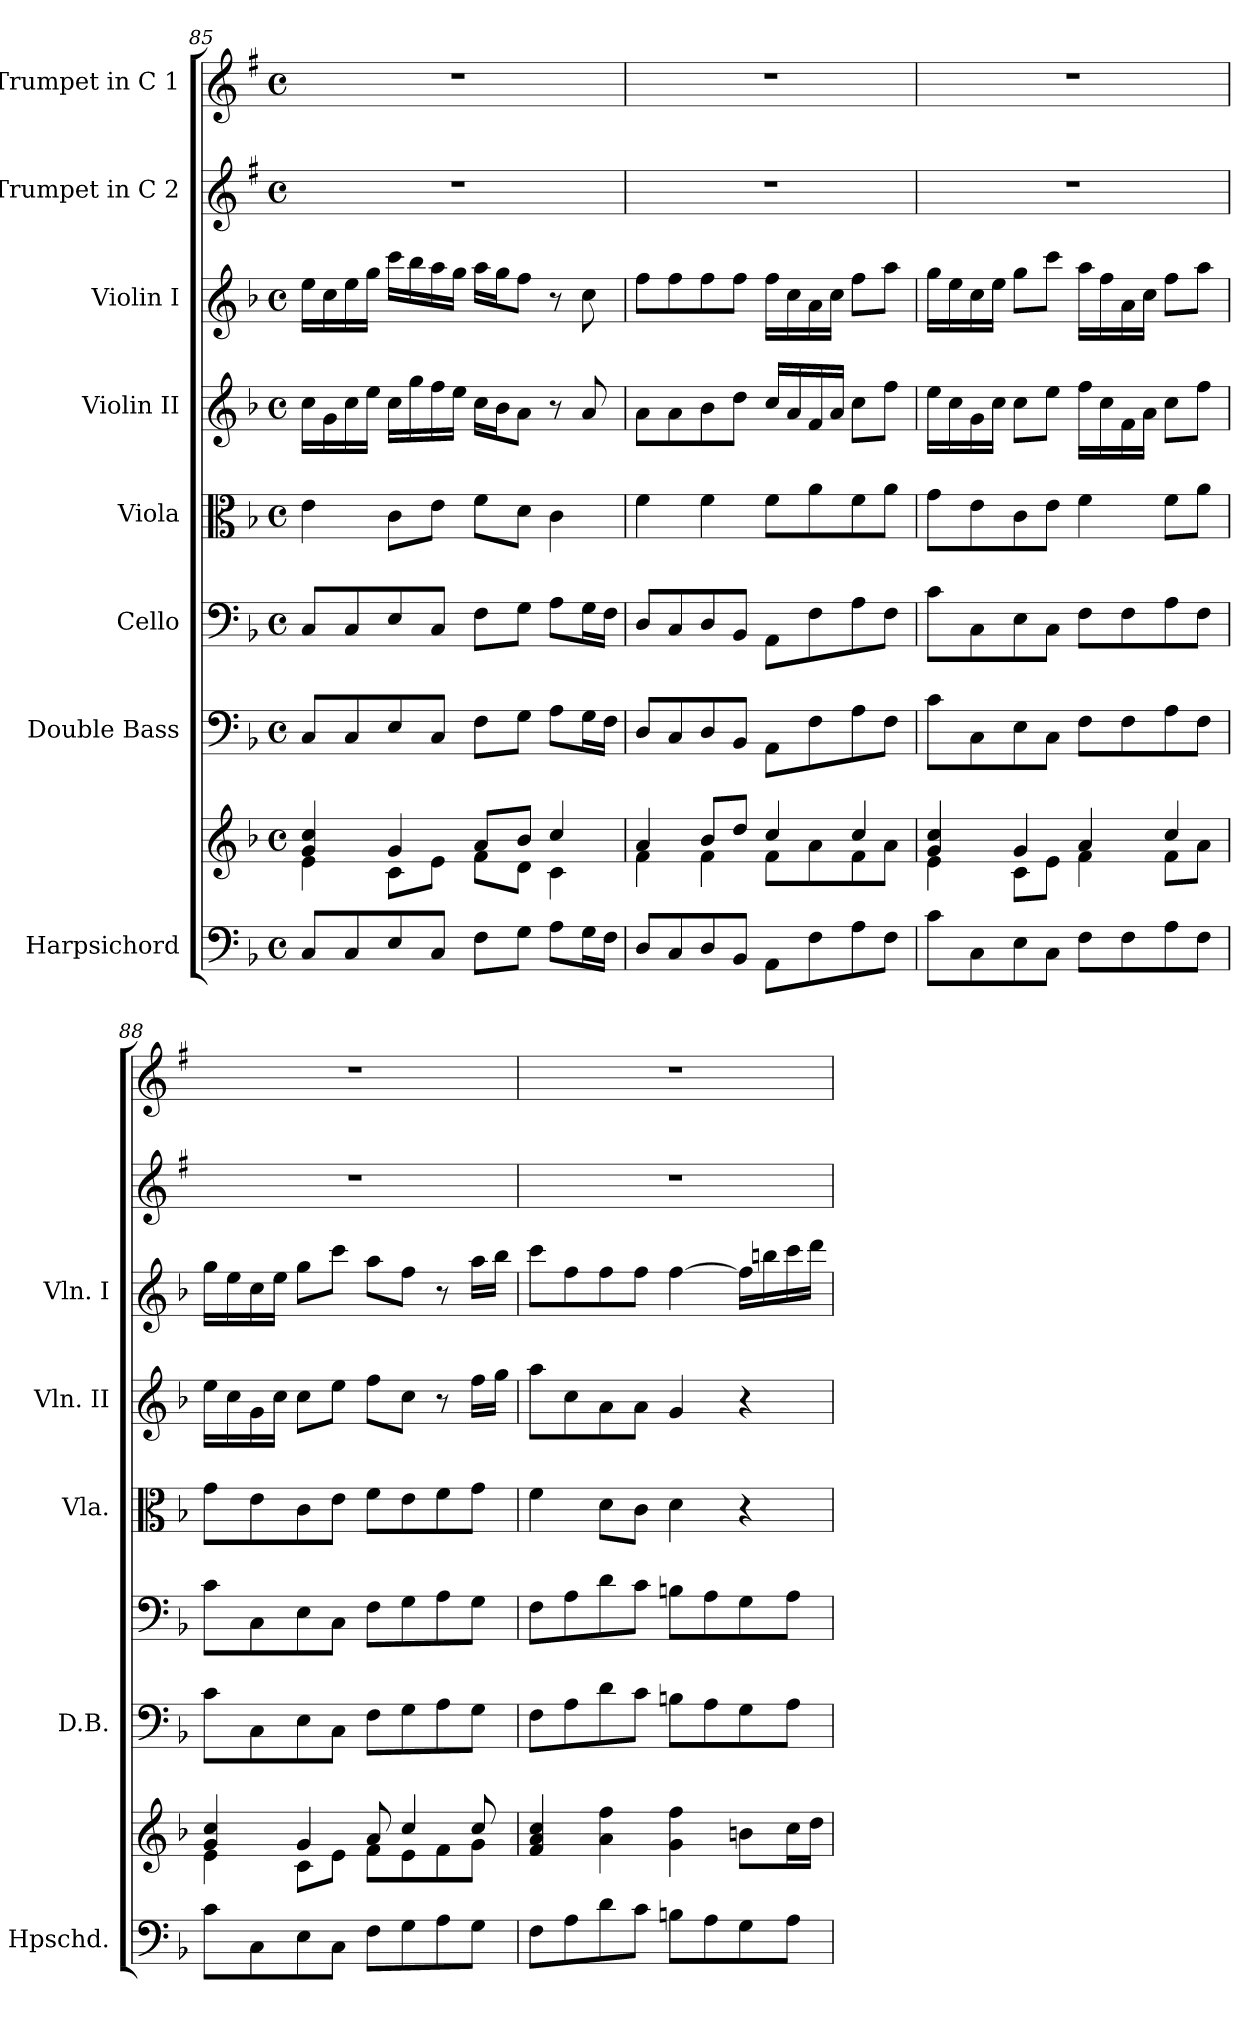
**kern	**kern	**kern	**kern	**kern	**kern	**kern	**kern	**kern
*part8	*part8	*part7	*part6	*part5	*part4	*part3	*part2	*part1
*staff9	*staff8	*staff7	*staff6	*staff5	*staff4	*staff3	*staff2	*staff1
*I"Harpsichord	*	*I"Double Bass	*I"Cello	*I"Viola	*I"Violin II	*I"Violin I	*I"Trumpet in C 2	*I"Trumpet in C 1
*I'Hpschd.	*	*I'D.B.	*	*I'Vla.	*I'Vln. II	*I'Vln. I	*	*
!!LO:PB:g=z
*clefF4	*clefG2	*clefF4	*clefF4	*clefC3	*clefG2	*clefG2	*clefG2	*clefG2
*	*	*ITrd7c12	*	*	*	*	*ITrd1c2	*ITrd1c2
*k[b-]	*k[b-]	*k[b-]	*k[b-]	*k[b-]	*k[b-]	*k[b-]	*k[b-]	*k[b-]
*F:	*F:	*F:	*F:	*F:	*F:	*F:	*F:	*F:
*M4/4	*M4/4	*M4/4	*M4/4	*M4/4	*M4/4	*M4/4	*M4/4	*M4/4
*met(c)	*met(c)	*met(c)	*met(c)	*met(c)	*met(c)	*met(c)	*met(c)	*met(c)
=85	=85	=85	=85	=85	=85	=85	=85	=85
*	*^	*	*	*	*	*	*	*
8C/L	4g/ 4cc/	4e\	8CC/L	8C/L	4e\	16cc\LL	16ee\LL	1r	1r
.	.	.	.	.	.	16g\	16cc\	.	.
8C/	.	.	8CC/	8C/	.	16cc\	16ee\	.	.
.	.	.	.	.	.	16ee\JJ	16gg\JJ	.	.
8E/	4g/	8c\L	8EE/	8E/	8c\L	16cc\LL	16ccc\LL	.	.
.	.	.	.	.	.	16gg\	16bb-\	.	.
8C/J	.	8e\J	8CC/J	8C/J	8e\J	16ff\	16aa\	.	.
.	.	.	.	.	.	16ee\JJ	16gg\JJ	.	.
8F\L	8a/L	8f\L	8FF\L	8F\L	8f\L	16cc\LL	16aa\LL	.	.
.	.	.	.	.	.	16b-\J	16gg\J	.	.
8G\J	8b-/J	8d\J	8GG\J	8G\J	8d\J	8a\J	8ff\J	.	.
8A\L	4cc/	4c\	8AA\L	8A\L	4c\	8r	8r	.	.
16G\L	.	.	16GG\L	16G\L	.	8a/	8cc\	.	.
16F\JJ	.	.	16FF\JJ	16F\JJ	.	.	.	.	.
!!LO:PB:g=z
=86	=86	=86	=86	=86	=86	=86	=86	=86	=86
8D/L	4a/	4f\	8DD/L	8D/L	4f\	8a\L	8ff\L	1r	1r
8C/	.	.	8CC/	8C/	.	8a\	8ff\	.	.
8D/	8b-/L	4f\	8DD/	8D/	4f\	8b-\	8ff\	.	.
8BB-/J	8dd/J	.	8BBB-/J	8BB-/J	.	8dd\J	8ff\J	.	.
8AA\L	4cc/	8f\L	8AAA\L	8AA\L	8f\L	16cc/LL	16ff\LL	.	.
.	.	.	.	.	.	16a/	16cc\	.	.
8F\	.	8a\	8FF\	8F\	8a\	16f/	16a\	.	.
.	.	.	.	.	.	16a/JJ	16cc\JJ	.	.
8A\	4cc/	8f\	8AA\	8A\	8f\	8cc\L	8ff\L	.	.
8F\J	.	8a\J	8FF\J	8F\J	8a\J	8ff\J	8aa\J	.	.
=87	=87	=87	=87	=87	=87	=87	=87	=87	=87
8c\L	4g/ 4cc/	4e\	8C\L	8c\L	8g\L	16ee\LL	16gg\LL	1r	1r
.	.	.	.	.	.	16cc\	16ee\	.	.
8C\	.	.	8CC\	8C\	8e\	16g\	16cc\	.	.
.	.	.	.	.	.	16cc\JJ	16ee\JJ	.	.
8E\	4g/	8c\L	8EE\	8E\	8c\	8cc\L	8gg\L	.	.
8C\J	.	8e\J	8CC\J	8C\J	8e\J	8ee\J	8ccc\J	.	.
8F\L	4a/	4f\	8FF\L	8F\L	4f\	16ff\LL	16aa\LL	.	.
.	.	.	.	.	.	16cc\	16ff\	.	.
8F\	.	.	8FF\	8F\	.	16f\	16a\	.	.
.	.	.	.	.	.	16a\JJ	16cc\JJ	.	.
8A\	4cc/	8f\L	8AA\	8A\	8f\L	8cc\L	8ff\L	.	.
8F\J	.	8a\J	8FF\J	8F\J	8a\J	8ff\J	8aa\J	.	.
=88	=88	=88	=88	=88	=88	=88	=88	=88	=88
8c\L	4g/ 4cc/	4e\	8C\L	8c\L	8g\L	16ee\LL	16gg\LL	1r	1r
.	.	.	.	.	.	16cc\	16ee\	.	.
8C\	.	.	8CC\	8C\	8e\	16g\	16cc\	.	.
.	.	.	.	.	.	16cc\JJ	16ee\JJ	.	.
8E\	4g/	8c\L	8EE\	8E\	8c\	8cc\L	8gg\L	.	.
8C\J	.	8e\J	8CC\J	8C\J	8e\J	8ee\J	8ccc\J	.	.
8F\L	8a/	8f\L	8FF\L	8F\L	8f\L	8ff\L	8aa\L	.	.
8G\	4cc/	8e\	8GG\	8G\	8e\	8cc\J	8ff\J	.	.
8A\	.	8f\	8AA\	8A\	8f\	8r	8r	.	.
8G\J	8cc/	8g\J	8GG\J	8G\J	8g\J	16ff\LL	16aa\LL	.	.
.	.	.	.	.	.	16gg\JJ	16bb-\JJ	.	.
*	*v	*v	*	*	*	*	*	*	*
!!LO:PB:g=z
=89	=89	=89	=89	=89	=89	=89	=89	=89
8F\L	4f/ 4a/ 4cc/	8FF\L	8F\L	4f\	8aa\L	8ccc\L	1r	1r
8A\	.	8AA\	8A\	.	8cc\	8ff\	.	.
8d\	4a\ 4ff\	8D\	8d\	8d\L	8a\	8ff\	.	.
8c\J	.	8C\J	8c\J	8c\J	8a\J	8ff\J	.	.
8Bn\L	4g\ 4ff\	8BBn\L	8Bn\L	4d\	4g/	[4ff\	.	.
8A\	.	8AA\	8A\	.	.	.	.	.
8G\	8bn\L	8GG\	8G\	4r	4r	16ff\LL]	.	.
.	.	.	.	.	.	16bbn\	.	.
8A\J	16cc\L	8AA\J	8A\J	.	.	16ccc\	.	.
.	16dd\JJ	.	.	.	.	16ddd\JJ	.	.
=	=	=	=	=	=	=	=	=
*-	*-	*-	*-	*-	*-	*-	*-	*-
